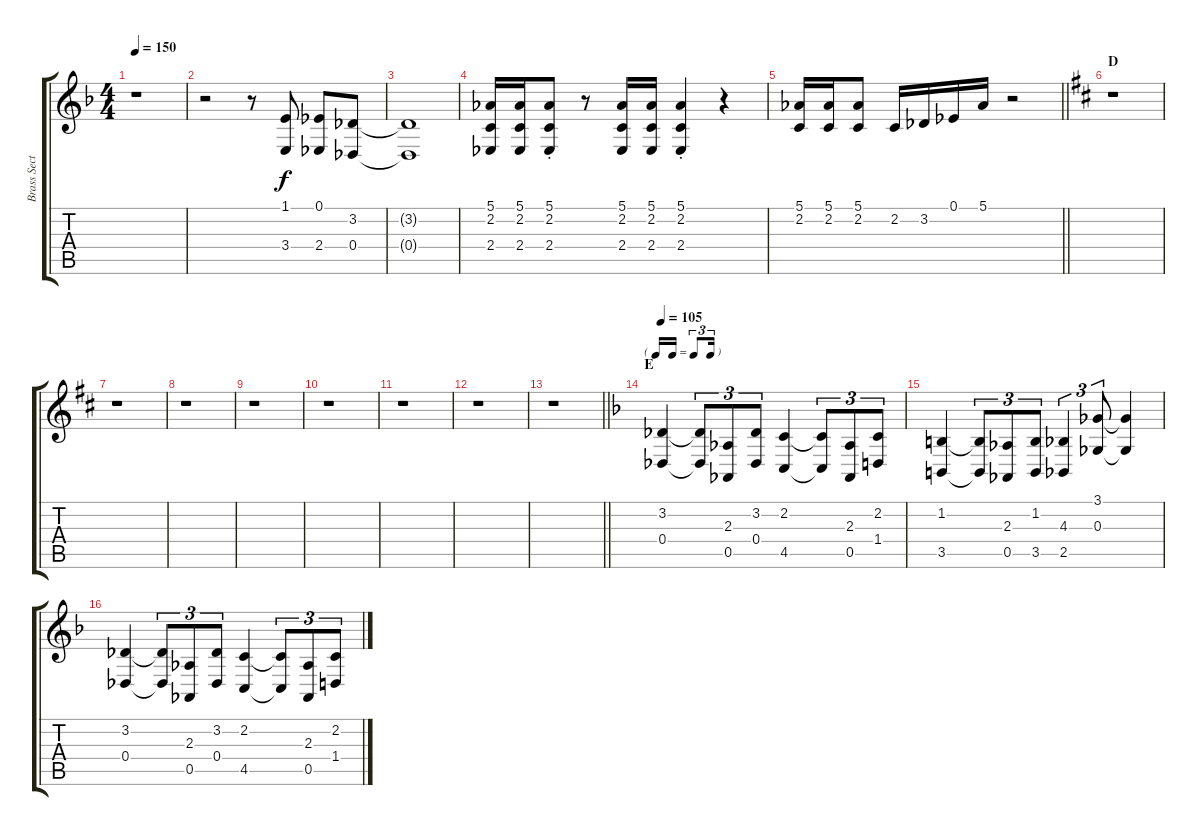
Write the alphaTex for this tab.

\track ("Brass Section" "Brass Sect") {instrument brasssection}
\staff {score tabs}
\tuning (Eb4 Bb3 Gb3 Db3 Ab2 Eb2) {hide}
\ts (4 4)
\tempo 150
\clef g2
\ks f
r.1{dy f} |
r.2 r.8 (1.1 3.4).8 (0.1 2.4).8 (3.2 0.4).8 |
(3.2{t} 0.4{t}).1 |
(5.1 2.2 2.4).16 (5.1 2.2 2.4).16 (5.1{st} 2.2{st} 2.4{st}).8 r.8 (5.1 2.2 2.4).16 (5.1 2.2 2.4).16 (5.1{st} 2.2{st} 2.4{st}).4 r.4 |
\barLineRight lightlight
(5.1 2.2).16 (5.1 2.2).16 (5.1 2.2).8 2.2.16 3.2.16 0.1.16 5.1.16 r.2 |
\section ("" "D")
\ks d
r.1 |
r.1 |
r.1 |
r.1 |
r.1 |
r.1 |
r.1 |
\barLineRight lightlight
r.1 |
\tf triplet16th
\section ("" "E")
\tempo 105
\ks f
(3.2 0.4).4 (3.2{t} 0.4{t}).8{tu (3 2)} (2.3 0.5).8{tu (3 2)} (3.2 0.4).8{tu (3 2)} (2.2 4.5).4 (2.2{t} 4.5{t}).8{tu (3 2)} (2.3 0.5).8{tu (3 2)} (2.2 1.4).8{tu (3 2)} |
(1.2 3.5).4 (1.2{t} 3.5{t}).8{tu (3 2)} (2.3 0.5).8{tu (3 2)} (1.2 3.5).8{tu (3 2)} (4.3 2.5).4{tu (3 2)} (3.1 0.3).8{tu (3 2)} (3.1{t} 0.3{t}).4 |
(3.2 0.4).4 (3.2{t} 0.4{t}).8{tu (3 2)} (2.3 0.5).8{tu (3 2)} (3.2 0.4).8{tu (3 2)} (2.2 4.5).4 (2.2{t} 4.5{t}).8{tu (3 2)} (2.3 0.5).8{tu (3 2)} (2.2 1.4).8{tu (3 2)}
